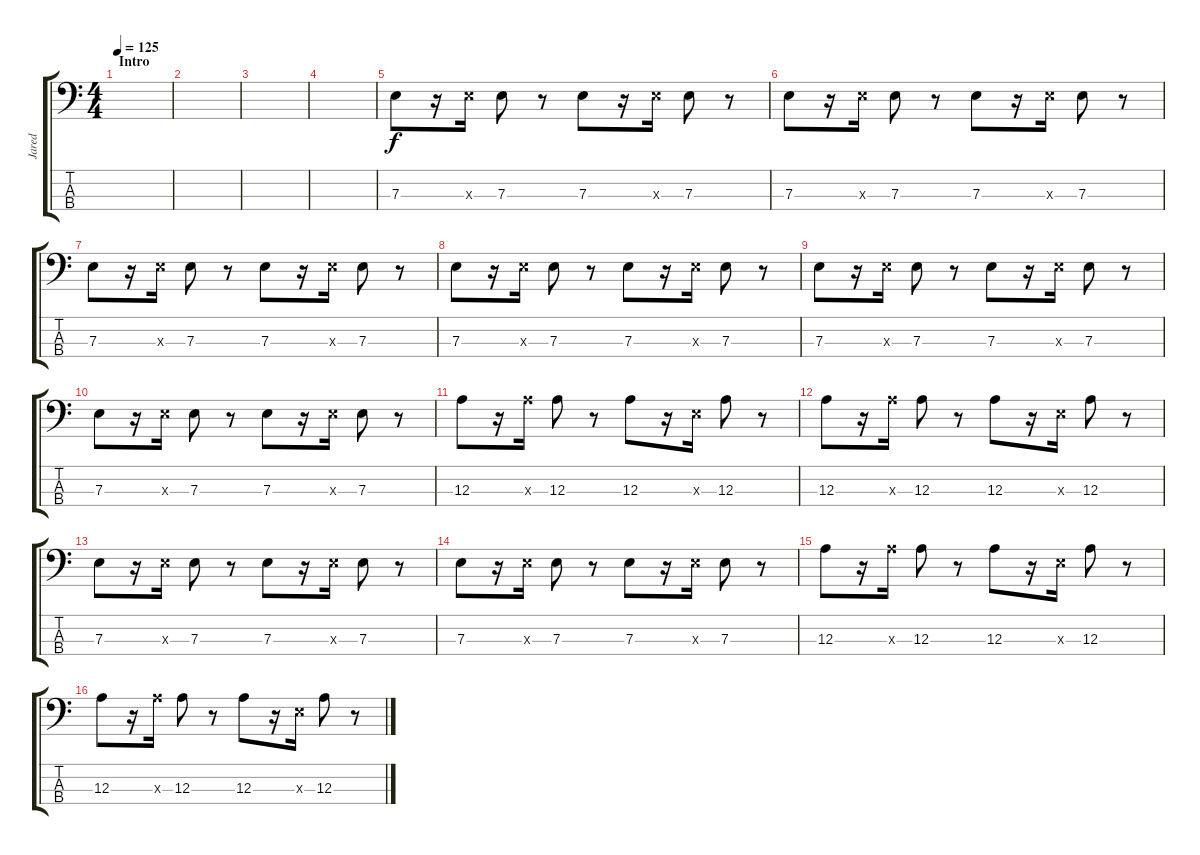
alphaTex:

\track ("Jared" "Jared") {instrument electricbassfinger}
\staff {score tabs}
\tuning (G2 D2 A1 E1) {hide}
\ts (4 4)
\section ("" "Intro")
\tempo 125
\clef f4
\ks c
|
|
|
|
7.3.8 r.16 7.3{x}.16 7.3.8 r.8 7.3.8 r.16 7.3{x}.16 7.3.8 r.8 |
7.3.8 r.16 7.3{x}.16 7.3.8 r.8 7.3.8 r.16 7.3{x}.16 7.3.8 r.8 |
7.3.8 r.16 7.3{x}.16 7.3.8 r.8 7.3.8 r.16 7.3{x}.16 7.3.8 r.8 |
7.3.8 r.16 7.3{x}.16 7.3.8 r.8 7.3.8 r.16 7.3{x}.16 7.3.8 r.8 |
7.3.8 r.16 7.3{x}.16 7.3.8 r.8 7.3.8 r.16 7.3{x}.16 7.3.8 r.8 |
7.3.8 r.16 7.3{x}.16 7.3.8 r.8 7.3.8 r.16 7.3{x}.16 7.3.8 r.8 |
12.3.8 r.16 12.3{x}.16 12.3.8 r.8 12.3.8 r.16 7.3{x}.16 12.3.8 r.8 |
12.3.8 r.16 12.3{x}.16 12.3.8 r.8 12.3.8 r.16 7.3{x}.16 12.3.8 r.8 |
7.3.8 r.16 7.3{x}.16 7.3.8 r.8 7.3.8 r.16 7.3{x}.16 7.3.8 r.8 |
7.3.8 r.16 7.3{x}.16 7.3.8 r.8 7.3.8 r.16 7.3{x}.16 7.3.8 r.8 |
12.3.8 r.16 12.3{x}.16 12.3.8 r.8 12.3.8 r.16 7.3{x}.16 12.3.8 r.8 |
12.3.8 r.16 12.3{x}.16 12.3.8 r.8 12.3.8 r.16 7.3{x}.16 12.3.8 r.8
